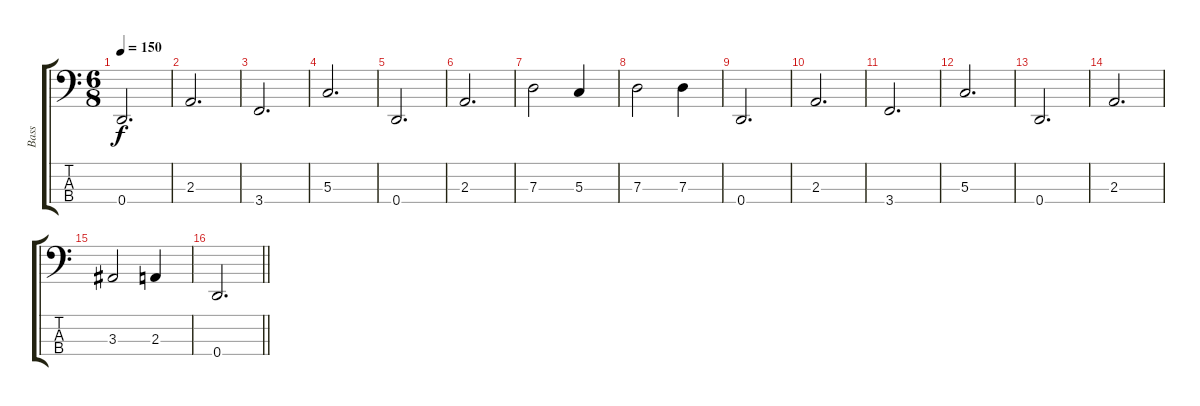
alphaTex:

\track ("Bass" "Bass") {instrument electricbasspick}
\staff {score tabs}
\tuning (F2 C2 G1 D1) {hide}
\ts (6 8)
\tempo 150
\clef f4
\ks c
0.4.2{d dy f} |
2.3.2{d} |
3.4.2{d} |
5.3.2{d} |
0.4.2{d} |
2.3.2{d} |
7.3.2 5.3.4 |
7.3.2 7.3.4 |
0.4.2{d} |
2.3.2{d} |
3.4.2{d} |
5.3.2{d} |
0.4.2{d} |
2.3.2{d} |
3.3.2 2.3.4 |
\barLineRight lightlight
0.4.2{d}
